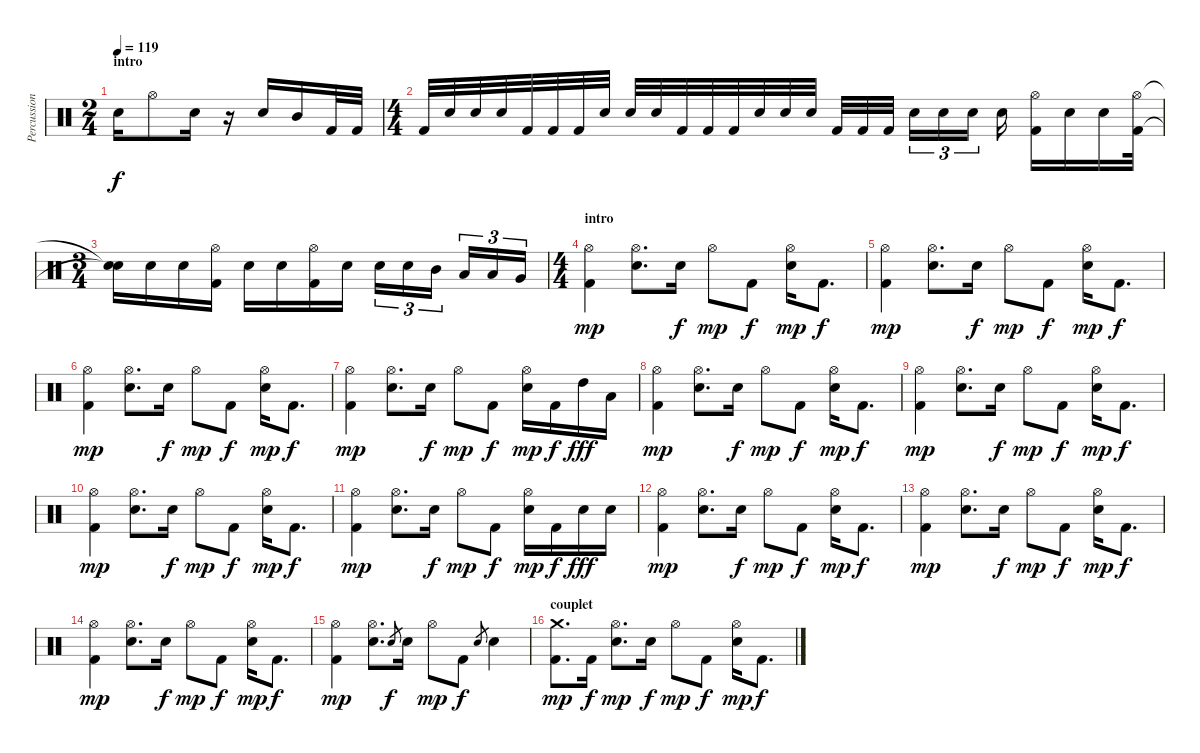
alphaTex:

\track ("Percussions" "Percussion") {instrument percussion}
\staff {score}
\articulation defaults
\ts (2 4)
\section ("" "intro")
\tempo 119
\clef neutral
\ks c "Snare (hit) 2".16{dy f} "Hi-Hat (open)".8 "Snare (hit) 2".16
r.16 "Snare (hit) 2".16 "Mid Tom (hit)".16 "Kick (hit) 2".32 "Kick (hit) 2".32 |
\ts (4 4)
"Kick (hit) 2".32 "Snare (hit) 2".32 "Snare (hit) 2".32 "Snare (hit) 2".32 "Kick (hit) 2".32 "Kick (hit) 2".32 "Kick (hit) 2".32 "Snare (hit) 2".32 "Snare (hit) 2".32 "Snare (hit) 2".32 "Kick (hit) 2".32 "Kick (hit) 2".32 "Kick (hit) 2".32 "Snare (hit) 2".32 "Snare (hit) 2".32 "Snare (hit) 2".32 "Kick (hit) 2".32 "Kick (hit) 2".32 "Kick (hit) 2".32 "Snare (hit) 2".16{tu (3 2)} "Snare (hit) 2".16{tu (3 2)} "Snare (hit) 2".16{tu (3 2)} "Snare (hit) 2".16 ("Hi-Hat (open)" "Kick (hit) 2").16 "Snare (hit) 2".16 "Snare (hit) 2".16 ("Hi-Hat (open)" "Kick (hit) 2").32 |
\ts (3 4)
("Snare (hit)"{t} "Snare (hit)"{t}).16 "Snare (hit) 2".16 "Snare (hit) 2".16 ("Hi-Hat (open)" "Kick (hit) 2").16 "Snare (hit) 2".16 "Snare (hit) 2".16 ("Hi-Hat (open)" "Kick (hit) 2").16 "Snare (hit) 2".16 "Snare (hit) 2".16{tu (3 2)} "Snare (hit) 2".16{tu (3 2)} "Mid Tom (hit)".16{tu (3 2)} "Low Tom (hit)".16{tu (3 2)} "Low Tom (hit)".16{tu (3 2)} "Very Low Tom (hit)".16{tu (3 2)} |
\ts (4 4)
\section ("" "intro")
("Hi-Hat (open)" "Kick (hit) 2").4{dy mp} ("Hi-Hat (open)" "Snare (hit) 2").8{d} "Snare (hit) 2".16{dy f} "Hi-Hat (open)".8{dy mp} "Kick (hit) 2".8{dy f} ("Hi-Hat (open)" "Snare (hit) 2").16{dy mp} "Kick (hit) 2".8{d dy f} |
("Hi-Hat (open)" "Kick (hit) 2").4{dy mp} ("Hi-Hat (open)" "Snare (hit) 2").8{d} "Snare (hit) 2".16{dy f} "Hi-Hat (open)".8{dy mp} "Kick (hit) 2".8{dy f} ("Hi-Hat (open)" "Snare (hit) 2").16{dy mp} "Kick (hit) 2".8{d dy f} |
("Hi-Hat (open)" "Kick (hit) 2").4{dy mp} ("Hi-Hat (open)" "Snare (hit) 2").8{d} "Snare (hit) 2".16{dy f} "Hi-Hat (open)".8{dy mp} "Kick (hit) 2".8{dy f} ("Hi-Hat (open)" "Snare (hit) 2").16{dy mp} "Kick (hit) 2".8{d dy f} |
("Hi-Hat (open)" "Kick (hit) 2").4{dy mp} ("Hi-Hat (open)" "Snare (hit) 2").8{d} "Snare (hit) 2".16{dy f} "Hi-Hat (open)".8{dy mp} "Kick (hit) 2".8{dy f} ("Hi-Hat (open)" "Snare (hit) 2").16{dy mp} "Kick (hit) 2".16{dy f} "High Tom (hit)".16{dy fff} "Low Tom (hit)".16 |
("Hi-Hat (open)" "Kick (hit) 2").4{dy mp} ("Hi-Hat (open)" "Snare (hit) 2").8{d} "Snare (hit) 2".16{dy f} "Hi-Hat (open)".8{dy mp} "Kick (hit) 2".8{dy f} ("Hi-Hat (open)" "Snare (hit) 2").16{dy mp} "Kick (hit) 2".8{d dy f} |
("Hi-Hat (open)" "Kick (hit) 2").4{dy mp} ("Hi-Hat (open)" "Snare (hit) 2").8{d} "Snare (hit) 2".16{dy f} "Hi-Hat (open)".8{dy mp} "Kick (hit) 2".8{dy f} ("Hi-Hat (open)" "Snare (hit) 2").16{dy mp} "Kick (hit) 2".8{d dy f} |
("Hi-Hat (open)" "Kick (hit) 2").4{dy mp} ("Hi-Hat (open)" "Snare (hit) 2").8{d} "Snare (hit) 2".16{dy f} "Hi-Hat (open)".8{dy mp} "Kick (hit) 2".8{dy f} ("Hi-Hat (open)" "Snare (hit) 2").16{dy mp} "Kick (hit) 2".8{d dy f} |
("Hi-Hat (open)" "Kick (hit) 2").4{dy mp} ("Hi-Hat (open)" "Snare (hit) 2").8{d} "Snare (hit) 2".16{dy f} "Hi-Hat (open)".8{dy mp} "Kick (hit) 2".8{dy f} ("Hi-Hat (open)" "Snare (hit) 2").16{dy mp} "Kick (hit) 2".16{dy f} "Snare (hit) 2".16{dy fff} "Snare (hit) 2".16 |
("Hi-Hat (open)" "Kick (hit) 2").4{dy mp} ("Hi-Hat (open)" "Snare (hit) 2").8{d} "Snare (hit) 2".16{dy f} "Hi-Hat (open)".8{dy mp} "Kick (hit) 2".8{dy f} ("Hi-Hat (open)" "Snare (hit) 2").16{dy mp} "Kick (hit) 2".8{d dy f} |
("Hi-Hat (open)" "Kick (hit) 2").4{dy mp} ("Hi-Hat (open)" "Snare (hit) 2").8{d} "Snare (hit) 2".16{dy f} "Hi-Hat (open)".8{dy mp} "Kick (hit) 2".8{dy f} ("Hi-Hat (open)" "Snare (hit) 2").16{dy mp} "Kick (hit) 2".8{d dy f} |
("Hi-Hat (open)" "Kick (hit) 2").4{dy mp} ("Hi-Hat (open)" "Snare (hit) 2").8{d} "Snare (hit) 2".16{dy f} "Hi-Hat (open)".8{dy mp} "Kick (hit) 2".8{dy f} ("Hi-Hat (open)" "Snare (hit) 2").16{dy mp} "Kick (hit) 2".8{d dy f} |
("Hi-Hat (open)" "Kick (hit) 2").4{dy mp} ("Hi-Hat (open)" "Snare (hit) 2").8{d} "Snare (hit) 2".8{gr dy f} "Snare (hit) 2".16 "Hi-Hat (open)".8{dy mp} "Kick (hit) 2".8{dy f} "Snare (hit) 2".8{gr} "Snare (hit) 2".4 |
\section ("" "couplet")
("Crash medium (hit)" "Kick (hit) 2").8{d dy mp} "Kick (hit) 2".16{dy f} ("Hi-Hat (open)" "Snare (hit) 2").8{d dy mp} "Electric Snare (hit)".16{dy f} "Hi-Hat (open)".8{dy mp} "Kick (hit) 2".8{dy f} ("Hi-Hat (open)" "Snare (hit) 2").16{dy mp} "Kick (hit) 2".8{d dy f}
